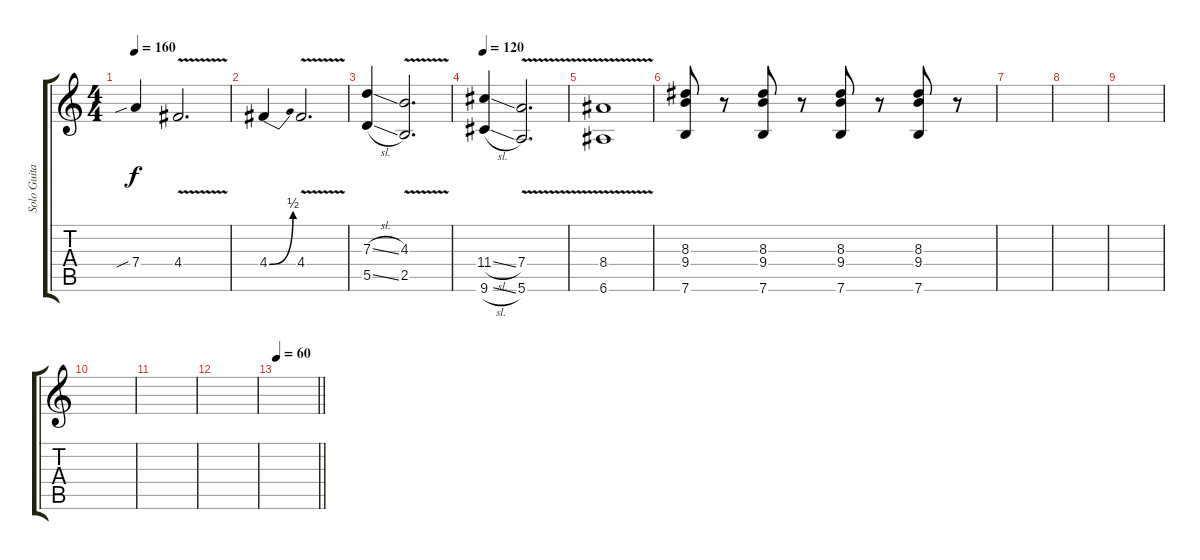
\track ("Solo Guitar" "Solo Guita") {instrument overdrivenguitar}
\staff {score tabs}
\tuning (E4 B3 G3 D3 A2 E2) {hide}
\ts (4 4)
\tempo 160
\clef g2
\ks c
7.4{sib}.4{dy f} 4.4{v}.2{d} |
4.4{be (bend 0 0 60 2)}.4 4.4{v}.2{d} |
(7.3{sl} 5.5{sl}).4 (4.3{v} 2.5{v}).2{d} |
\tempo 120
(11.4{sl} 9.6{sl}).4 (7.4{v} 5.6{v}).2{d} |
(8.4{v} 6.6{v}).1 |
(8.3 9.4 7.6).8{volume 0} r.8 (8.3 9.4 7.6).8 r.8 (8.3 9.4 7.6).8 r.8 (8.3 9.4 7.6).8 r.8 |
|
|
|
|
|
|
\tempo 60
\barLineRight lightlight
